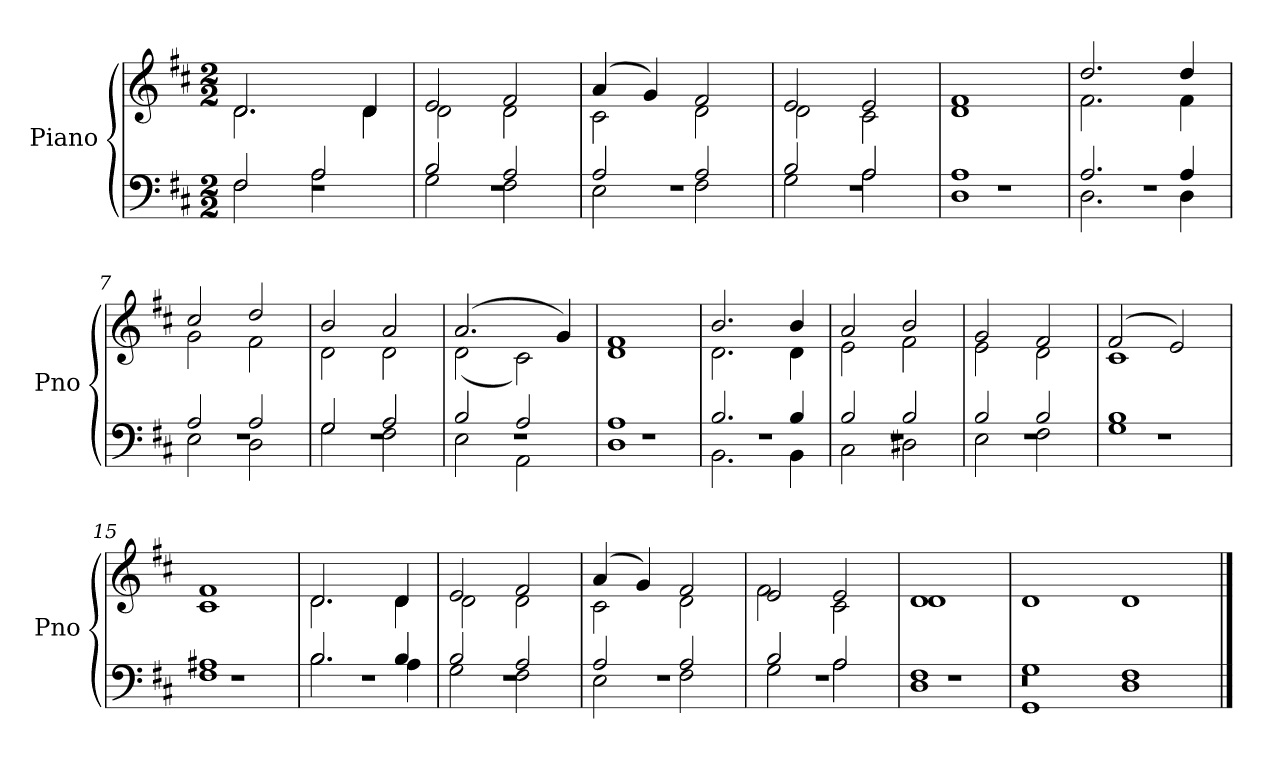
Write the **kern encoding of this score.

**kern	**kern
*part1	*part1
*staff2	*staff1
*I"Piano	*
*I'Pno	*
*clefF4	*clefG2
*k[f#c#]	*k[f#c#]
*D:	*D:
*M2/2	*M2/2
=1	=1
*^	*^
*	*^	*	*
1r	2F#/	2F#\	2.d/	2.d\
.	2A/	2A\	.	.
.	.	.	4d/	4d\
=2	=2	=2	=2	=2
1r	2B/	2G\	2e/	2d\
.	2A/	2F#\	2f#/	2d\
=3	=3	=3	=3	=3
1r	2A/	2E\	(4a/	2c#\
.	.	.	4g/)	.
.	2A/	2F#\	2f#/	2d\
=4	=4	=4	=4	=4
1r	2B/	2G\	2e/	2d\
.	2A/	2A\	2e/	2c#\
=5	=5	=5	=5	=5
1r	1A	1D	1f#	1d
=6	=6	=6	=6	=6
1r	2.A/	2.D\	2.dd/	2.f#\
.	4A/	4D\	4dd/	4f#\
=7	=7	=7	=7	=7
1r	2A/	2E\	2cc#/	2g\
.	2A/	2D\	2dd/	2f#\
=8	=8	=8	=8	=8
1r	2G/	2G\	2b/	2d\
.	2A/	2F#\	2a/	2d\
=9	=9	=9	=9	=9
1r	2B/	2E\	(2.a/	(2d\
.	2A/	2AA\	.	2c#\)
.	.	.	4g/)	.
=10	=10	=10	=10	=10
1r	1A	1D	1f#	1d
!!LO:LB:g=z	!!
=11	=11	=11	=11	=11
1r	2.B/	2.BB\	2.b/	2.d\
.	4B/	4BB\	4b/	4d\
=12	=12	=12	=12	=12
1r	2B/	2C#\	2a/	2e\
.	2B/	2D#X\	2b/	2f#\
=13	=13	=13	=13	=13
1r	2B/	2E\	2g/	2e\
.	2B/	2F#\	2f#/	2d\
=14	=14	=14	=14	=14
1r	1B	1G	(2f#/	1c#
.	.	.	2e/)	.
=15	=15	=15	=15	=15
1r	1A#X	1F#	1f#	1c#
=16	=16	=16	=16	=16
1r	2.B/	2.B\	2.d/	2.d\
.	4B/	4A\	4d/	4d\
=17	=17	=17	=17	=17
1r	2B/	2G\	2e/	2d\
.	2A/	2F#\	2f#/	2d\
=18	=18	=18	=18	=18
1r	2A/	2E\	(4a/	2c#\
.	.	.	4g/)	.
.	2A/	2F#\	2f#/	2d\
=19	=19	=19	=19	=19
1r	2B/	2G\	2e/	2f#\
.	2A/	2A\	2e/	2c#\
=20	=20	=20	=20	=20
1r	1F#	1D	1d	1d
*	*	*	*v	*v
!!LO:LB:g=z
=21	=21	=21	=21
0r	1G	1GG	1d
.	1F#	1D	1d
*v	*v	*v	*
==	==
*-	*-
